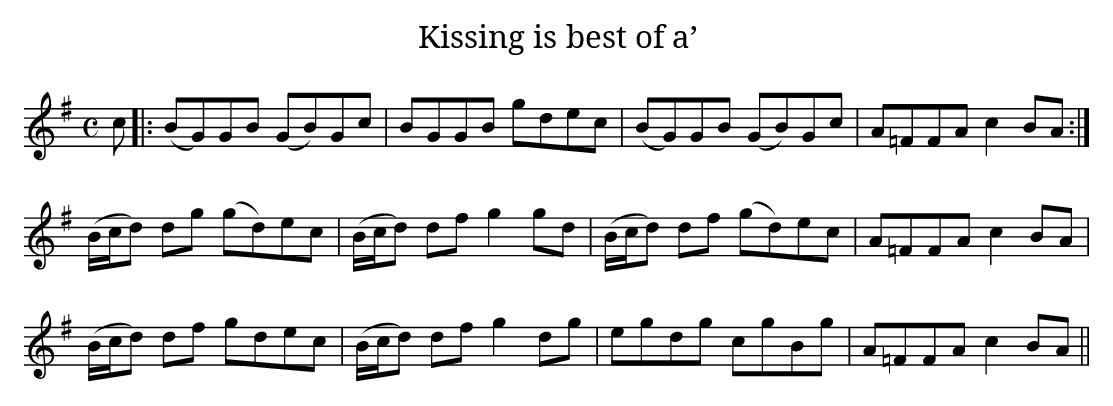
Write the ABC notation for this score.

X:1
T:Kissing is best of a’
M:C
L:1/8
K:G
c|:(BG)GB (GB)Gc|BGGB gdec|(BG)GB (GB)Gc|A=FFA c2 BA:|
(B/c/d) dg (gd)ec|(B/c/d) df g2 gd|(B/c/d) df (gd)ec|A=FFA c2 BA|
(B/c/d) df gdec|(B/c/d) df g2 dg|egdg cgBg|A=FFA c2 BA||
